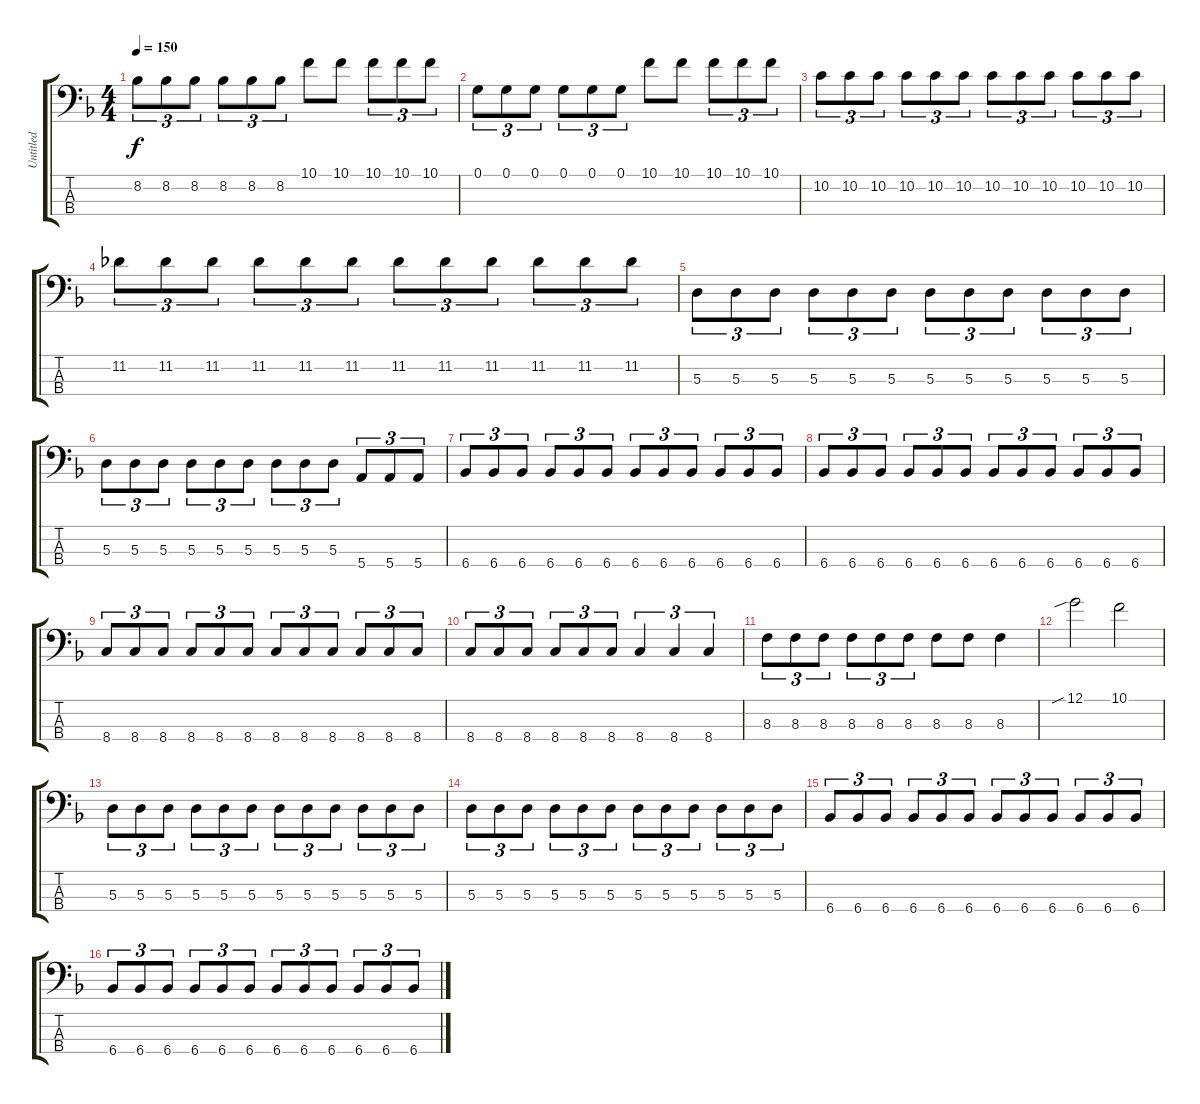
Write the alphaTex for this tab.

\track ("Untitled" "Untitled") {instrument electricbassfinger}
\staff {score tabs}
\tuning (G2 D2 A1 E1) {hide}
\ts (4 4)
\tempo 150
\clef f4
\ks f
8.2.8{tu (3 2) dy f} 8.2.8{tu (3 2)} 8.2.8{tu (3 2)} 8.2.8{tu (3 2)} 8.2.8{tu (3 2)} 8.2.8{tu (3 2)} 10.1.8 10.1.8 10.1.8{tu (3 2)} 10.1.8{tu (3 2)} 10.1.8{tu (3 2)} |
0.1.8{tu (3 2)} 0.1.8{tu (3 2)} 0.1.8{tu (3 2)} 0.1.8{tu (3 2)} 0.1.8{tu (3 2)} 0.1.8{tu (3 2)} 10.1.8 10.1.8 10.1.8{tu (3 2)} 10.1.8{tu (3 2)} 10.1.8{tu (3 2)} |
10.2.8{tu (3 2)} 10.2.8{tu (3 2)} 10.2.8{tu (3 2)} 10.2.8{tu (3 2)} 10.2.8{tu (3 2)} 10.2.8{tu (3 2)} 10.2.8{tu (3 2)} 10.2.8{tu (3 2)} 10.2.8{tu (3 2)} 10.2.8{tu (3 2)} 10.2.8{tu (3 2)} 10.2.8{tu (3 2)} |
11.2.8{tu (3 2)} 11.2.8{tu (3 2)} 11.2.8{tu (3 2)} 11.2.8{tu (3 2)} 11.2.8{tu (3 2)} 11.2.8{tu (3 2)} 11.2.8{tu (3 2)} 11.2.8{tu (3 2)} 11.2.8{tu (3 2)} 11.2.8{tu (3 2)} 11.2.8{tu (3 2)} 11.2.8{tu (3 2)} |
5.3.8{tu (3 2)} 5.3.8{tu (3 2)} 5.3.8{tu (3 2)} 5.3.8{tu (3 2)} 5.3.8{tu (3 2)} 5.3.8{tu (3 2)} 5.3.8{tu (3 2)} 5.3.8{tu (3 2)} 5.3.8{tu (3 2)} 5.3.8{tu (3 2)} 5.3.8{tu (3 2)} 5.3.8{tu (3 2)} |
5.3.8{tu (3 2)} 5.3.8{tu (3 2)} 5.3.8{tu (3 2)} 5.3.8{tu (3 2)} 5.3.8{tu (3 2)} 5.3.8{tu (3 2)} 5.3.8{tu (3 2)} 5.3.8{tu (3 2)} 5.3.8{tu (3 2)} 5.4.8{tu (3 2)} 5.4.8{tu (3 2)} 5.4.8{tu (3 2)} |
6.4.8{tu (3 2)} 6.4.8{tu (3 2)} 6.4.8{tu (3 2)} 6.4.8{tu (3 2)} 6.4.8{tu (3 2)} 6.4.8{tu (3 2)} 6.4.8{tu (3 2)} 6.4.8{tu (3 2)} 6.4.8{tu (3 2)} 6.4.8{tu (3 2)} 6.4.8{tu (3 2)} 6.4.8{tu (3 2)} |
6.4.8{tu (3 2)} 6.4.8{tu (3 2)} 6.4.8{tu (3 2)} 6.4.8{tu (3 2)} 6.4.8{tu (3 2)} 6.4.8{tu (3 2)} 6.4.8{tu (3 2)} 6.4.8{tu (3 2)} 6.4.8{tu (3 2)} 6.4.8{tu (3 2)} 6.4.8{tu (3 2)} 6.4.8{tu (3 2)} |
8.4.8{tu (3 2)} 8.4.8{tu (3 2)} 8.4.8{tu (3 2)} 8.4.8{tu (3 2)} 8.4.8{tu (3 2)} 8.4.8{tu (3 2)} 8.4.8{tu (3 2)} 8.4.8{tu (3 2)} 8.4.8{tu (3 2)} 8.4.8{tu (3 2)} 8.4.8{tu (3 2)} 8.4.8{tu (3 2)} |
8.4.8{tu (3 2)} 8.4.8{tu (3 2)} 8.4.8{tu (3 2)} 8.4.8{tu (3 2)} 8.4.8{tu (3 2)} 8.4.8{tu (3 2)} 8.4.4{tu (3 2)} 8.4.4{tu (3 2)} 8.4.4{tu (3 2)} |
8.3.8{tu (3 2)} 8.3.8{tu (3 2)} 8.3.8{tu (3 2)} 8.3.8{tu (3 2)} 8.3.8{tu (3 2)} 8.3.8{tu (3 2)} 8.3.8 8.3.8 8.3.4 |
12.1{sib}.2 10.1.2 |
5.3.8{tu (3 2)} 5.3.8{tu (3 2)} 5.3.8{tu (3 2)} 5.3.8{tu (3 2)} 5.3.8{tu (3 2)} 5.3.8{tu (3 2)} 5.3.8{tu (3 2)} 5.3.8{tu (3 2)} 5.3.8{tu (3 2)} 5.3.8{tu (3 2)} 5.3.8{tu (3 2)} 5.3.8{tu (3 2)} |
5.3.8{tu (3 2)} 5.3.8{tu (3 2)} 5.3.8{tu (3 2)} 5.3.8{tu (3 2)} 5.3.8{tu (3 2)} 5.3.8{tu (3 2)} 5.3.8{tu (3 2)} 5.3.8{tu (3 2)} 5.3.8{tu (3 2)} 5.3.8{tu (3 2)} 5.3.8{tu (3 2)} 5.3.8{tu (3 2)} |
6.4.8{tu (3 2)} 6.4.8{tu (3 2)} 6.4.8{tu (3 2)} 6.4.8{tu (3 2)} 6.4.8{tu (3 2)} 6.4.8{tu (3 2)} 6.4.8{tu (3 2)} 6.4.8{tu (3 2)} 6.4.8{tu (3 2)} 6.4.8{tu (3 2)} 6.4.8{tu (3 2)} 6.4.8{tu (3 2)} |
6.4.8{tu (3 2)} 6.4.8{tu (3 2)} 6.4.8{tu (3 2)} 6.4.8{tu (3 2)} 6.4.8{tu (3 2)} 6.4.8{tu (3 2)} 6.4.8{tu (3 2)} 6.4.8{tu (3 2)} 6.4.8{tu (3 2)} 6.4.8{tu (3 2)} 6.4.8{tu (3 2)} 6.4.8{tu (3 2)}
